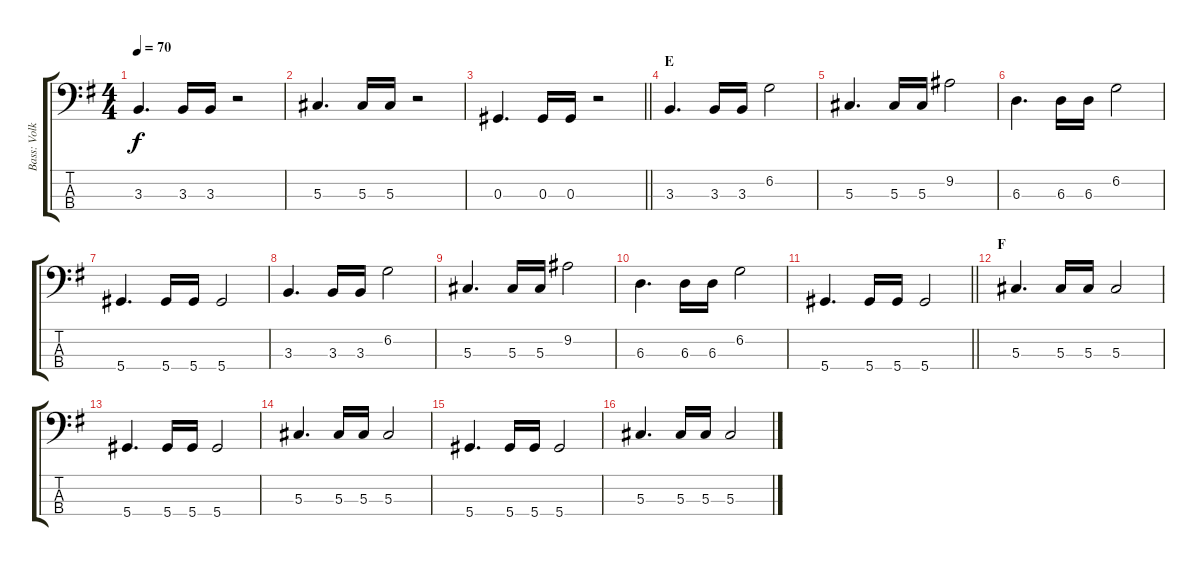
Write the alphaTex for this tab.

\track ("Bass: Volker" "Bass: Volk") {instrument electricbassfinger}
\staff {score tabs}
\tuning (Gb2 Db2 Ab1 Eb1) {hide}
\ts (4 4)
\tempo 70
\clef f4
\ks g
3.3.4{d dy f} 3.3.16 3.3.16 r.2 |
5.3.4{d} 5.3.16 5.3.16 r.2 |
\barLineRight lightlight
0.3.4{d} 0.3.16 0.3.16 r.2 |
\section ("" "E")
3.3.4{d} 3.3.16 3.3.16 6.2.2 |
5.3.4{d} 5.3.16 5.3.16 9.2.2 |
6.3.4{d} 6.3.16 6.3.16 6.2.2 |
5.4.4{d} 5.4.16 5.4.16 5.4.2 |
3.3.4{d} 3.3.16 3.3.16 6.2.2 |
5.3.4{d} 5.3.16 5.3.16 9.2.2 |
6.3.4{d} 6.3.16 6.3.16 6.2.2 |
\barLineRight lightlight
5.4.4{d} 5.4.16 5.4.16 5.4.2 |
\section ("" "F")
5.3.4{d} 5.3.16 5.3.16 5.3.2 |
5.4.4{d} 5.4.16 5.4.16 5.4.2 |
5.3.4{d} 5.3.16 5.3.16 5.3.2 |
5.4.4{d} 5.4.16 5.4.16 5.4.2 |
5.3.4{d} 5.3.16 5.3.16 5.3.2
